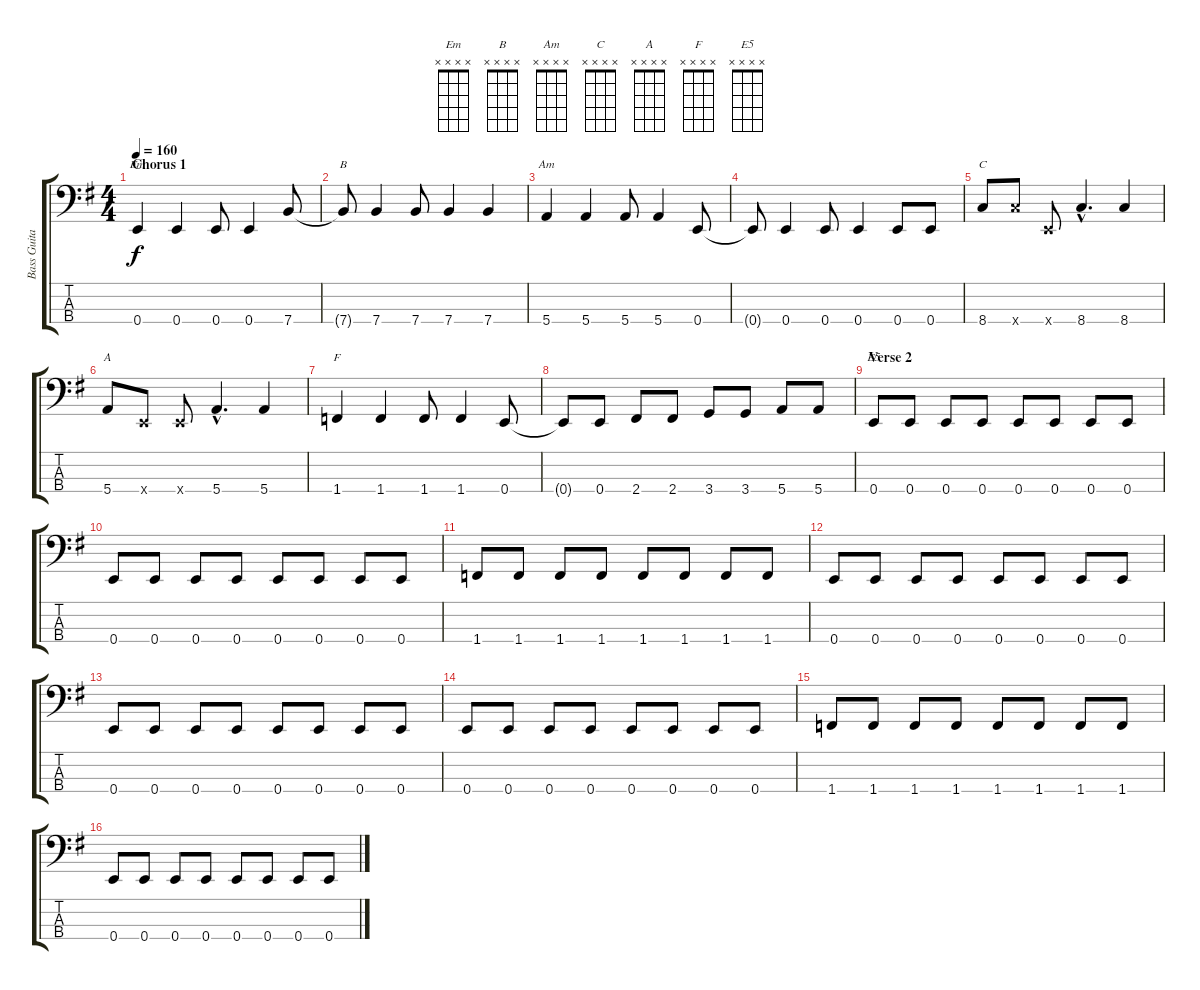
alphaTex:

\track ("Bass Guitar (Babak Riahypour)" "Bass Guita") {instrument electricbassfinger}
\staff {score tabs}
\tuning (G2 D2 A1 E1) {hide}
\chord ("Em" x x x x)
\chord ("B" x x x x)
\chord ("Am" x x x x)
\chord ("C" x x x x)
\chord ("A" x x x x)
\chord ("F" x x x x)
\chord ("E5" x x x x)
\ts (4 4)
\section ("" "Chorus 1")
\tempo 160
\clef f4
\ks eminor
0.4.4{ch "Em" dy f} 0.4.4 0.4.8 0.4.4 7.4.8 |
7.4{t}.8{ch "B"} 7.4.4 7.4.8 7.4.4 7.4.4 |
5.4.4{ch "Am"} 5.4.4 5.4.8 5.4.4 0.4.8 |
0.4{t}.8 0.4.4 0.4.8 0.4.4 0.4.8 0.4.8 |
8.4.8{ch "C"} 8.4{x}.8 0.4{x}.8 8.4{hac}.4{d} 8.4.4 |
5.4.8{ch "A"} 0.4{x}.8 0.4{x}.8 5.4{hac}.4{d} 5.4.4 |
1.4.4{ch "F"} 1.4.4 1.4.8 1.4.4 0.4.8 |
0.4{t}.8 0.4.8 2.4.8 2.4.8 3.4.8 3.4.8 5.4.8 5.4.8 |
\section ("" "Verse 2")
0.4.8{ch "E5"} 0.4.8 0.4.8 0.4.8 0.4.8 0.4.8 0.4.8 0.4.8 |
0.4.8 0.4.8 0.4.8 0.4.8 0.4.8 0.4.8 0.4.8 0.4.8 |
1.4.8 1.4.8 1.4.8 1.4.8 1.4.8 1.4.8 1.4.8 1.4.8 |
0.4.8 0.4.8 0.4.8 0.4.8 0.4.8 0.4.8 0.4.8 0.4.8 |
0.4.8 0.4.8 0.4.8 0.4.8 0.4.8 0.4.8 0.4.8 0.4.8 |
0.4.8 0.4.8 0.4.8 0.4.8 0.4.8 0.4.8 0.4.8 0.4.8 |
1.4.8 1.4.8 1.4.8 1.4.8 1.4.8 1.4.8 1.4.8 1.4.8 |
0.4.8 0.4.8 0.4.8 0.4.8 0.4.8 0.4.8 0.4.8 0.4.8
